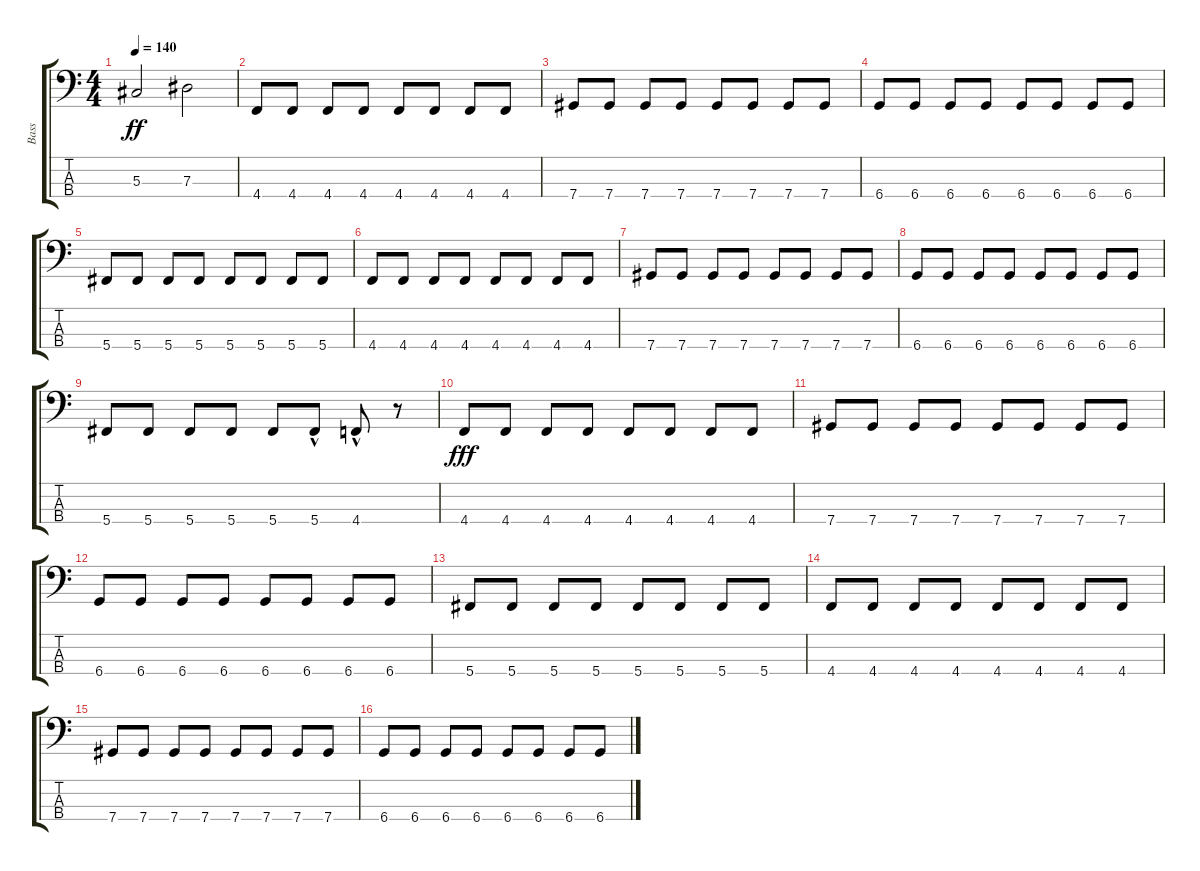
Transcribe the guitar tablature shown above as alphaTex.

\track ("Bass" "Bass") {instrument electricbasspick}
\staff {score tabs}
\tuning (Gb2 Db2 Ab1 Db1) {hide}
\ts (4 4)
\tempo 140
\clef f4
\ks c
5.3.2{dy ff} 7.3.2 |
4.4.8 4.4.8 4.4.8 4.4.8 4.4.8 4.4.8 4.4.8 4.4.8 |
7.4.8 7.4.8 7.4.8 7.4.8 7.4.8 7.4.8 7.4.8 7.4.8 |
6.4.8 6.4.8 6.4.8 6.4.8 6.4.8 6.4.8 6.4.8 6.4.8 |
5.4.8 5.4.8 5.4.8 5.4.8 5.4.8 5.4.8 5.4.8 5.4.8 |
4.4.8 4.4.8 4.4.8 4.4.8 4.4.8 4.4.8 4.4.8 4.4.8 |
7.4.8 7.4.8 7.4.8 7.4.8 7.4.8 7.4.8 7.4.8 7.4.8 |
6.4.8 6.4.8 6.4.8 6.4.8 6.4.8 6.4.8 6.4.8 6.4.8 |
5.4.8 5.4.8 5.4.8 5.4.8 5.4.8 5.4{hac}.8 4.4{hac}.8 r.8 |
4.4.8{dy fff} 4.4.8 4.4.8 4.4.8 4.4.8 4.4.8 4.4.8 4.4.8 |
7.4.8 7.4.8 7.4.8 7.4.8 7.4.8 7.4.8 7.4.8 7.4.8 |
6.4.8 6.4.8 6.4.8 6.4.8 6.4.8 6.4.8 6.4.8 6.4.8 |
5.4.8 5.4.8 5.4.8 5.4.8 5.4.8 5.4.8 5.4.8 5.4.8 |
4.4.8 4.4.8 4.4.8 4.4.8 4.4.8 4.4.8 4.4.8 4.4.8 |
7.4.8 7.4.8 7.4.8 7.4.8 7.4.8 7.4.8 7.4.8 7.4.8 |
6.4.8 6.4.8 6.4.8 6.4.8 6.4.8 6.4.8 6.4.8 6.4.8
